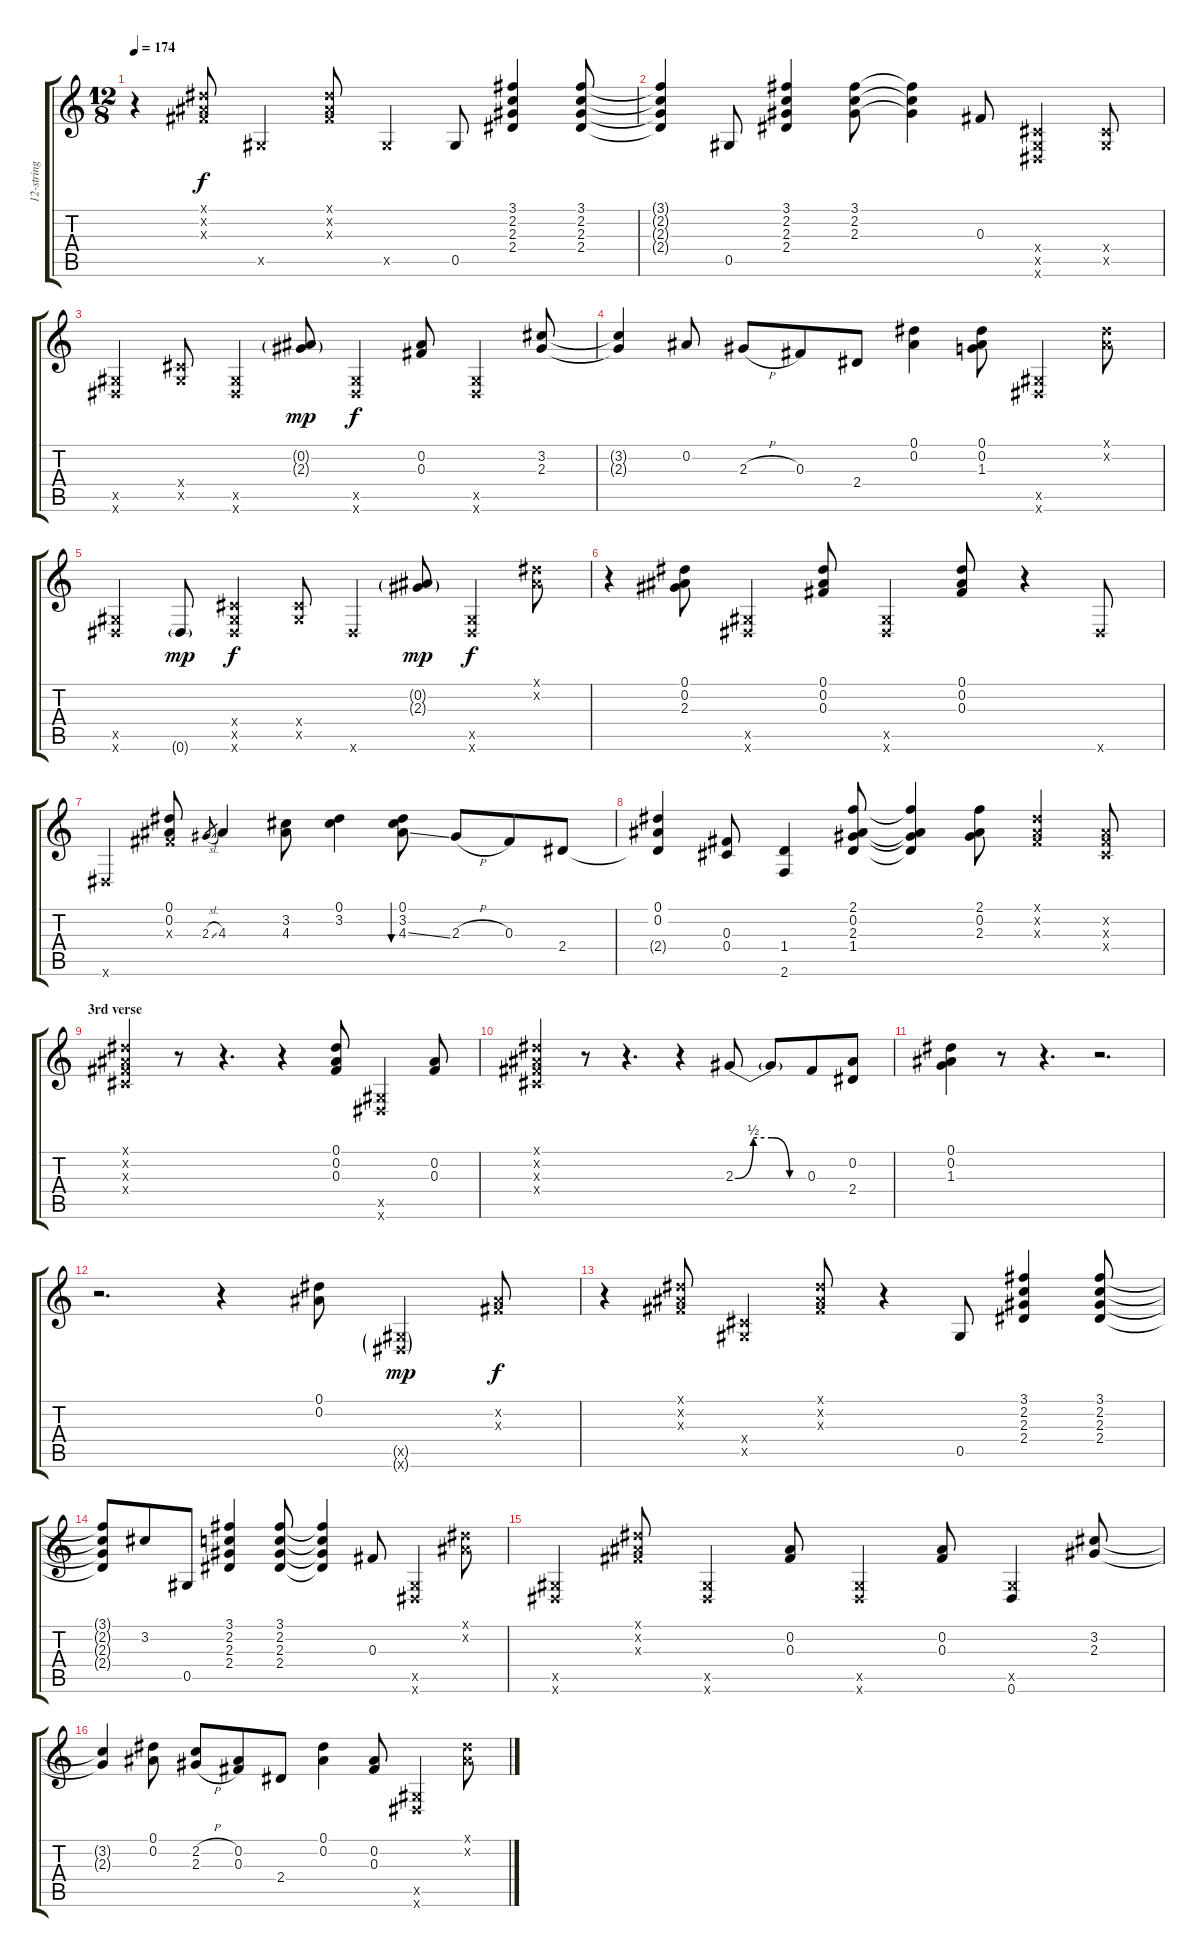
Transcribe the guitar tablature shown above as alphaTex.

\track ("12-string Ac." "12-string ") {instrument acousticguitarsteel}
\staff {score tabs}
\tuning (Eb4 Bb3 Gb3 Db3 Ab2 Eb2) {hide}
\ts (12 8)
\tempo 174
\clef g2
\ks c
r.4{dy f} (0.1{x} 0.2{x} 0.3{x}).8 0.5{x}.4 (0.1{x} 0.2{x} 0.3{x}).8 0.5{x}.4 0.5.8 (3.1 2.2 2.3 2.4).4 (3.1 2.2 2.3 2.4).8 |
(3.1{t} 2.2{t} 2.3{t} 2.4{t}).4 0.5.8 (3.1 2.2 2.3 2.4).4 (3.1 2.2 2.3).8 (3.1{t} 2.2{t} 2.3{t}).4 0.3.8 (0.4{x} 0.5{x} 0.6{x}).4 (0.4{x} 0.5{x}).8 |
(0.5{x} 0.6{x}).4 (0.4{x} 0.5{x}).8 (0.5{x} 0.6{x}).4 (0.2{g} 2.3{g}).8{dy mp} (0.5{x} 0.6{x}).4{dy f} (0.2 0.3).8 (0.5{x} 0.6{x}).4 (3.2 2.3).8 |
(3.2{t} 2.3{t}).4 0.2.8 2.3{h}.8 0.3.8 2.4.8 (0.1 0.2).4 (0.1 0.2 1.3).8 (0.5{x} 0.6{x}).4 (0.1{x} 0.2{x}).8 |
(0.5{x} 0.6{x}).4 0.6{g}.8{dy mp} (0.4{x} 0.5{x} 0.6{x}).4{dy f} (0.4{x} 0.5{x}).8 0.6{x}.4 (0.2{g} 2.3{g}).8{dy mp} (0.5{x} 0.6{x}).4{dy f} (0.1{x} 0.2{x}).8 |
r.4 (0.1 0.2 2.3).8 (0.5{x} 0.6{x}).4 (0.1 0.2 0.3).8 (0.5{x} 0.6{x}).4 (0.1 0.2 0.3).8 r.4 0.6{x}.8 |
0.6{x}.4 (0.1 0.2 0.3{x}).8 2.3{sl}.8{gr} 4.3.4 (3.2 4.3).8 (0.1 3.2).4 (0.1 3.2 4.3{ss}).8{bu 60} 2.3{h}.8 0.3.8 2.4.8 |
(0.1 0.2 2.4{t}).4 (0.3 0.4).8 (1.4 2.6).4 (2.1 0.2 2.3 1.4).8 (2.1{t} 0.2{t} 2.3{t} 1.4{t}).4 (2.1 0.2 2.3).8 (0.1{x} 0.2{x} 0.3{x}).4 (0.2{x} 0.3{x} 0.4{x}).8 |
\section ("" "3rd verse")
(0.1{x} 0.2{x} 0.3{x} 0.4{x}).4 r.8 r.4{d} r.4 (0.1 0.2 0.3).8 (0.5{x} 0.6{x}).4 (0.2 0.3).8 |
(0.1{x} 0.2{x} 0.3{x} 0.4{x}).4 r.8 r.4{d} r.4 2.3{be (custom 0 0 15 2 30 2 45 0 60 0)}.8 2.3{t}.8 0.3.8 (0.2 2.4).8 |
(0.1 0.2 1.3).4 r.8 r.4{d} r.2{d} |
r.2{d} r.4 (0.1 0.2).8 (0.5{g x} 0.6{g x}).4{dy mp} (0.2{x} 0.3{x}).8{dy f} |
r.4 (0.1{x} 0.2{x} 0.3{x}).8 (0.4{x} 0.5{x}).4 (0.1{x} 0.2{x} 0.3{x}).8 r.4 0.5.8 (3.1 2.2 2.3 2.4).4 (3.1 2.2 2.3 2.4).8 |
(3.1{t} 2.2{t} 2.3{t} 2.4{t}).8 3.2.8 0.5.8 (3.1 2.2 2.3 2.4).4 (3.1 2.2 2.3 2.4).8 (3.1{t} 2.2{t} 2.3{t} 2.4{t}).4 0.3.8 (0.5{x} 0.6{x}).4 (0.1{x} 0.2{x}).8 |
(0.5{x} 0.6{x}).4 (0.1{x} 0.2{x} 0.3{x}).8 (0.5{x} 0.6{x}).4 (0.2 0.3).8 (0.5{x} 0.6{x}).4 (0.2 0.3).8 (0.5{x} 0.6).4 (3.2 2.3).8 |
(3.2{t} 2.3{t}).4 (0.1 0.2).8 (2.2{h} 2.3{h}).8 (0.2 0.3).8 2.4.8 (0.1 0.2).4 (0.2 0.3).8 (0.5{x} 0.6{x}).4 (0.1{x} 0.2{x}).8
